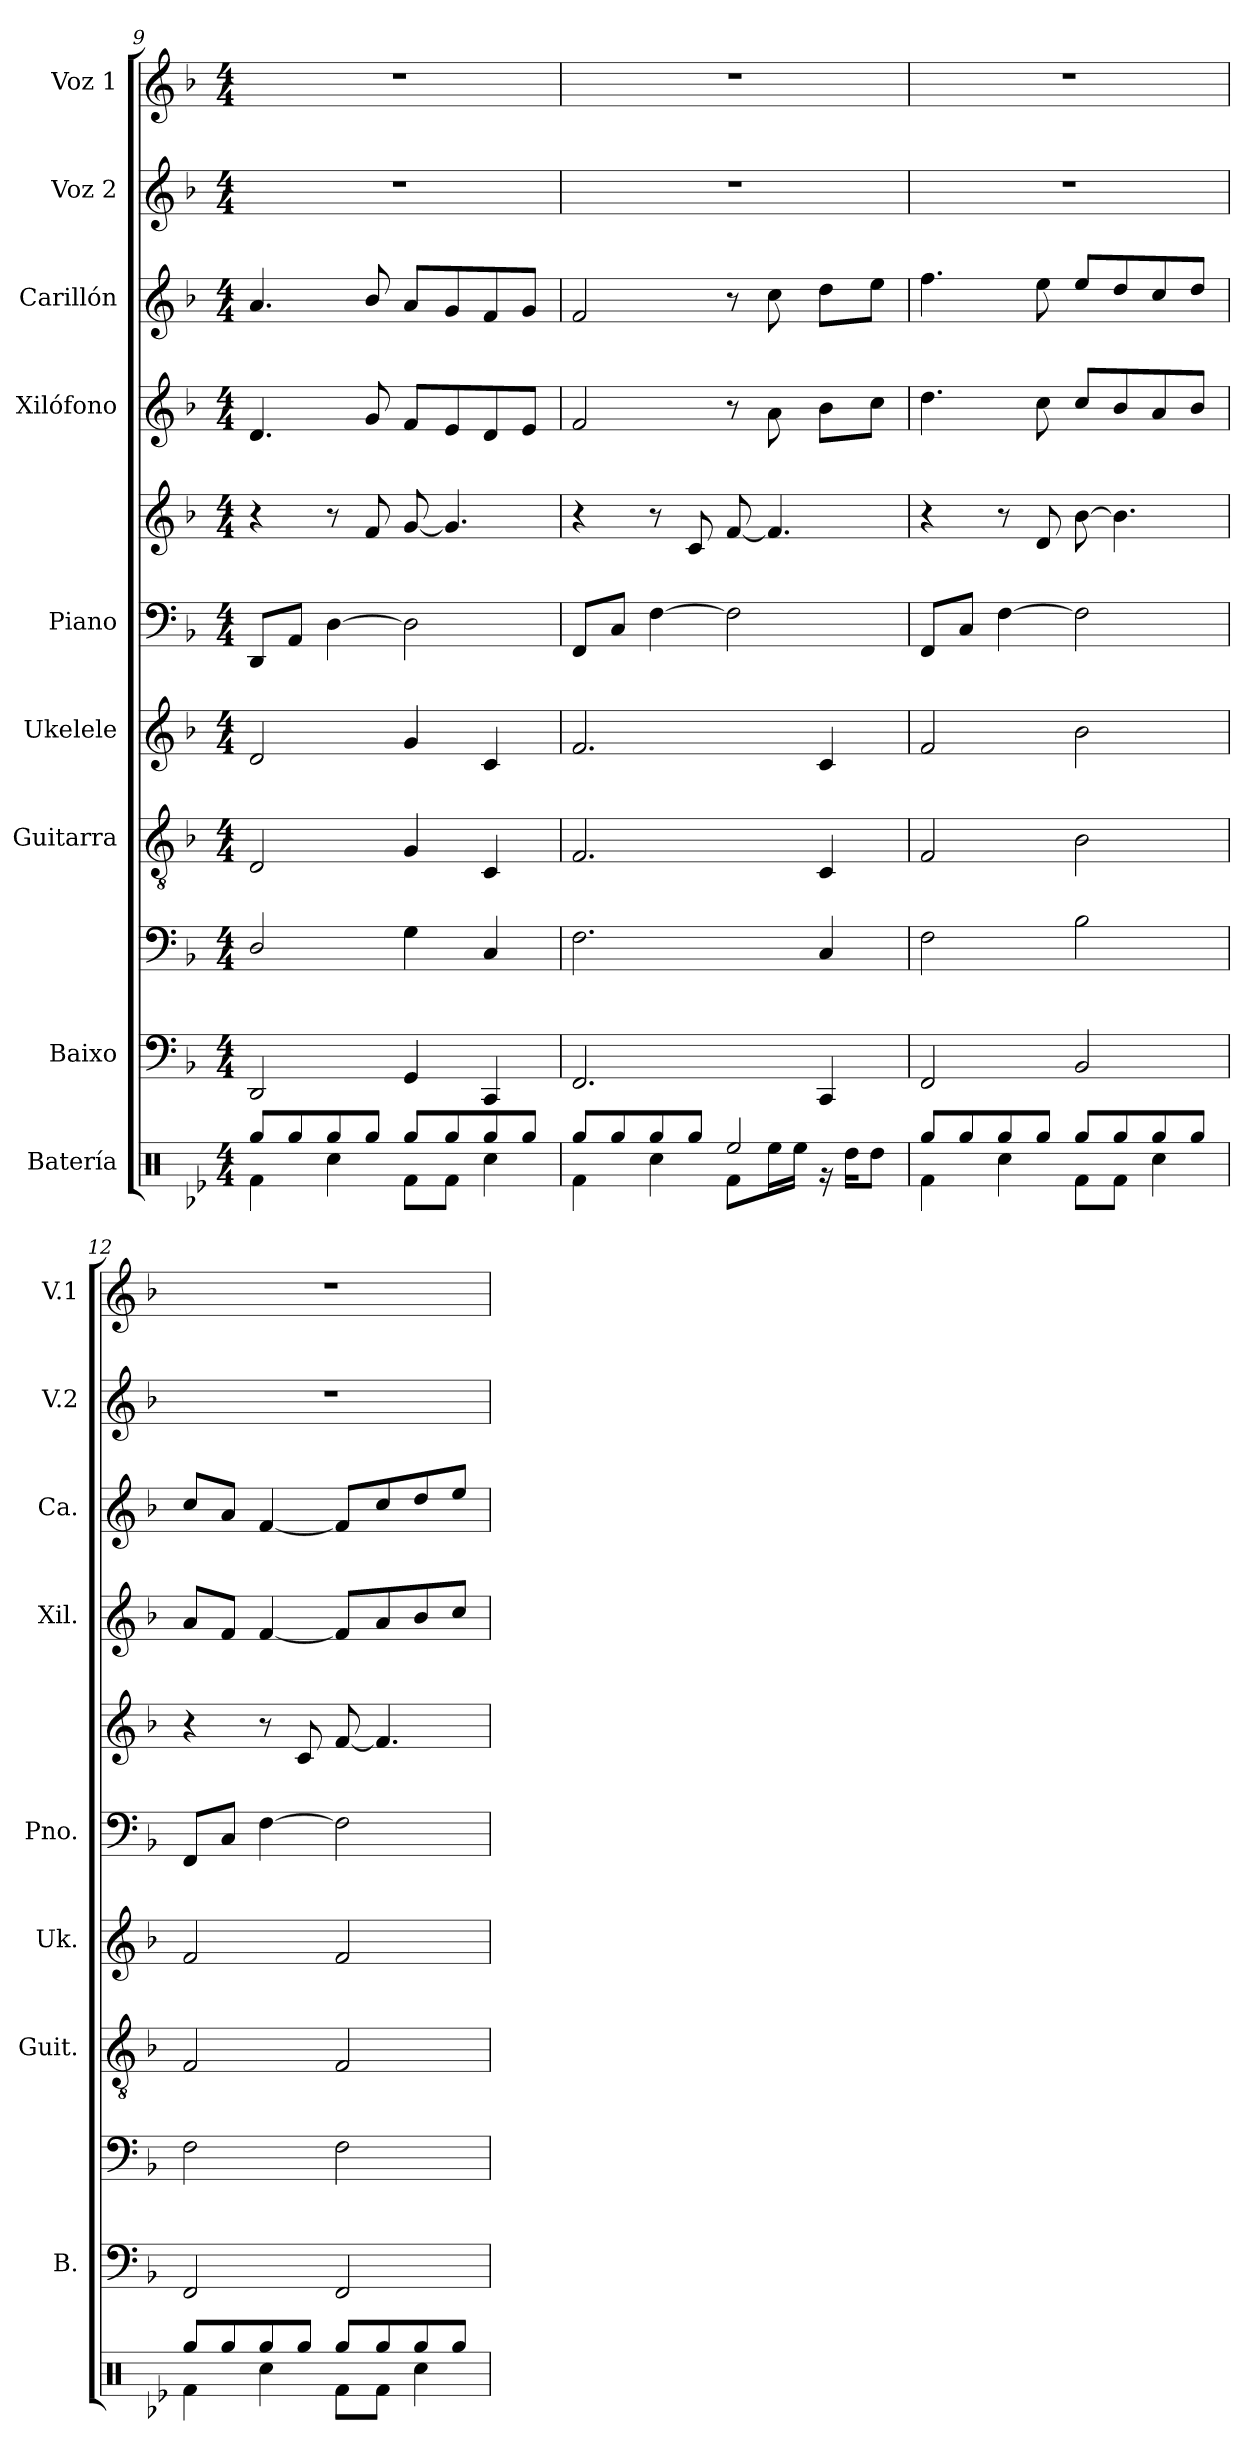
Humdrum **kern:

**kern	**kern	**kern	**kern	**kern	**kern	**kern	**kern	**kern	**kern	**kern
*part9	*part8	*part8	*part7	*part6	*part5	*part5	*part4	*part3	*part2	*part1
*staff11	*staff10	*staff9	*staff8	*staff7	*staff6	*staff5	*staff4	*staff3	*staff2	*staff1
*I"Batería	*I"Baixo	*	*I"Guitarra	*I"Ukelele	*I"Piano	*	*I"Xilófono	*I"Carillón	*I"Voz 2	*I"Voz 1
*	*I'B.	*	*I'Guit.	*I'Uk.	*I'Pno.	*	*I'Xil.	*I'Ca.	*I'V.2	*I'V.1
*clefX	*	*clefF4	*clefGv2	*clefG2	*clefF4	*clefG2	*clefG2	*clefG2	*clefG2	*clefG2
*	*ITrd7c12	*ITrd7c12	*	*	*	*	*ITrd-7c-12	*ITrd-14c-24	*	*
*k[b-e-]	*k[b-]	*k[b-]	*k[b-]	*k[b-]	*k[b-]	*k[b-]	*k[b-]	*k[b-]	*k[b-]	*k[b-]
*M4/4	*M4/4	*M4/4	*M4/4	*M4/4	*M4/4	*M4/4	*M4/4	*M4/4	*M4/4	*M4/4
=9	=9	=9	=9	=9	=9	=9	=9	=9	=9	=9
*^	*	*	*	*	*	*	*	*	*	*
8Rgg/L	4Rf\	2DDD	2DD/	2D/	2d/	8DD/L	4r	4.dd/	4.aaa/	1r	1r
8Rgg/	.	.	.	.	.	8AA/J	.	.	.	.	.
8Rgg/	4Rcc\	.	.	.	.	[4D\	8r	.	.	.	.
8Rgg/J	.	.	.	.	.	.	8f/	8gg/	8bbb-/	.	.
8Rgg/L	8Rf\L	4GGG	4GG\	4G/	4g/	2D\]	[8g/	8ff/L	8aaa/L	.	.
8Rgg/	8Rf\J	.	.	.	.	.	4.g/]	8ee/	8ggg/	.	.
8Rgg/	4Rcc\	4CCC	4CC/	4C/	4c/	.	.	8dd/	8fff/	.	.
8Rgg/J	.	.	.	.	.	.	.	8ee/J	8ggg/J	.	.
=10	=10	=10	=10	=10	=10	=10	=10	=10	=10	=10	=10
8Rgg/L	4Rf\	2.FFF	2.FF\	2.F/	2.f/	8FF/L	4r	2ff/	2fff/	1r	1r
8Rgg/	.	.	.	.	.	8C/J	.	.	.	.	.
8Rgg/	4Rcc\	.	.	.	.	[4F\	8r	.	.	.	.
8Rgg/J	.	.	.	.	.	.	8c/	.	.	.	.
2Ree/	8Rf\L	.	.	.	.	2F\]	[8f/	8r	8r	.	.
.	16Ree\L	.	.	.	.	.	4.f/]	8aa\	8cccc\	.	.
.	16Ree\JJ	.	.	.	.	.	.	.	.	.	.
.	16r	4CCC	4CC/	4C/	4c/	.	.	8bb-\L	8dddd\L	.	.
.	16Rdd\KL	.	.	.	.	.	.	.	.	.	.
.	8Rdd\J	.	.	.	.	.	.	8ccc\J	8eeee\J	.	.
!!LO:PB:g=z
=11	=11	=11	=11	=11	=11	=11	=11	=11	=11	=11	=11
8Rgg/L	4Rf\	2FFF	2FF\	2F/	2f/	8FF/L	4r	4.ddd\	4.ffff\	1r	1r
8Rgg/	.	.	.	.	.	8C/J	.	.	.	.	.
8Rgg/	4Rcc\	.	.	.	.	[4F\	8r	.	.	.	.
8Rgg/J	.	.	.	.	.	.	8d/	8ccc\	8eeee\	.	.
8Rgg/L	8Rf\L	2BBB-	2BB-\	2B-\	2b-\	2F\]	[8b-\	8ccc/L	8eeee/L	.	.
8Rgg/	8Rf\J	.	.	.	.	.	4.b-\]	8bb-/	8dddd/	.	.
8Rgg/	4Rcc\	.	.	.	.	.	.	8aa/	8cccc/	.	.
8Rgg/J	.	.	.	.	.	.	.	8bb-/J	8dddd/J	.	.
=12	=12	=12	=12	=12	=12	=12	=12	=12	=12	=12	=12
8Rgg/L	4Rf\	2FFF	2FF\	2F/	2f/	8FF/L	4r	8aa/L	8cccc/L	1r	1r
8Rgg/	.	.	.	.	.	8C/J	.	8ff/J	8aaa/J	.	.
8Rgg/	4Rcc\	.	.	.	.	[4F\	8r	[4ff/	[4fff/	.	.
8Rgg/J	.	.	.	.	.	.	8c/	.	.	.	.
8Rgg/L	8Rf\L	2FFF	2FF\	2F/	2f/	2F\]	[8f/	8ff/L]	8fff/L]	.	.
8Rgg/	8Rf\J	.	.	.	.	.	4.f/]	8aa/	8cccc/	.	.
8Rgg/	4Rcc\	.	.	.	.	.	.	8bb-/	8dddd/	.	.
8Rgg/J	.	.	.	.	.	.	.	8ccc/J	8eeee/J	.	.
*v	*v	*	*	*	*	*	*	*	*	*	*
=	=	=	=	=	=	=	=	=	=	=
*-	*-	*-	*-	*-	*-	*-	*-	*-	*-	*-
